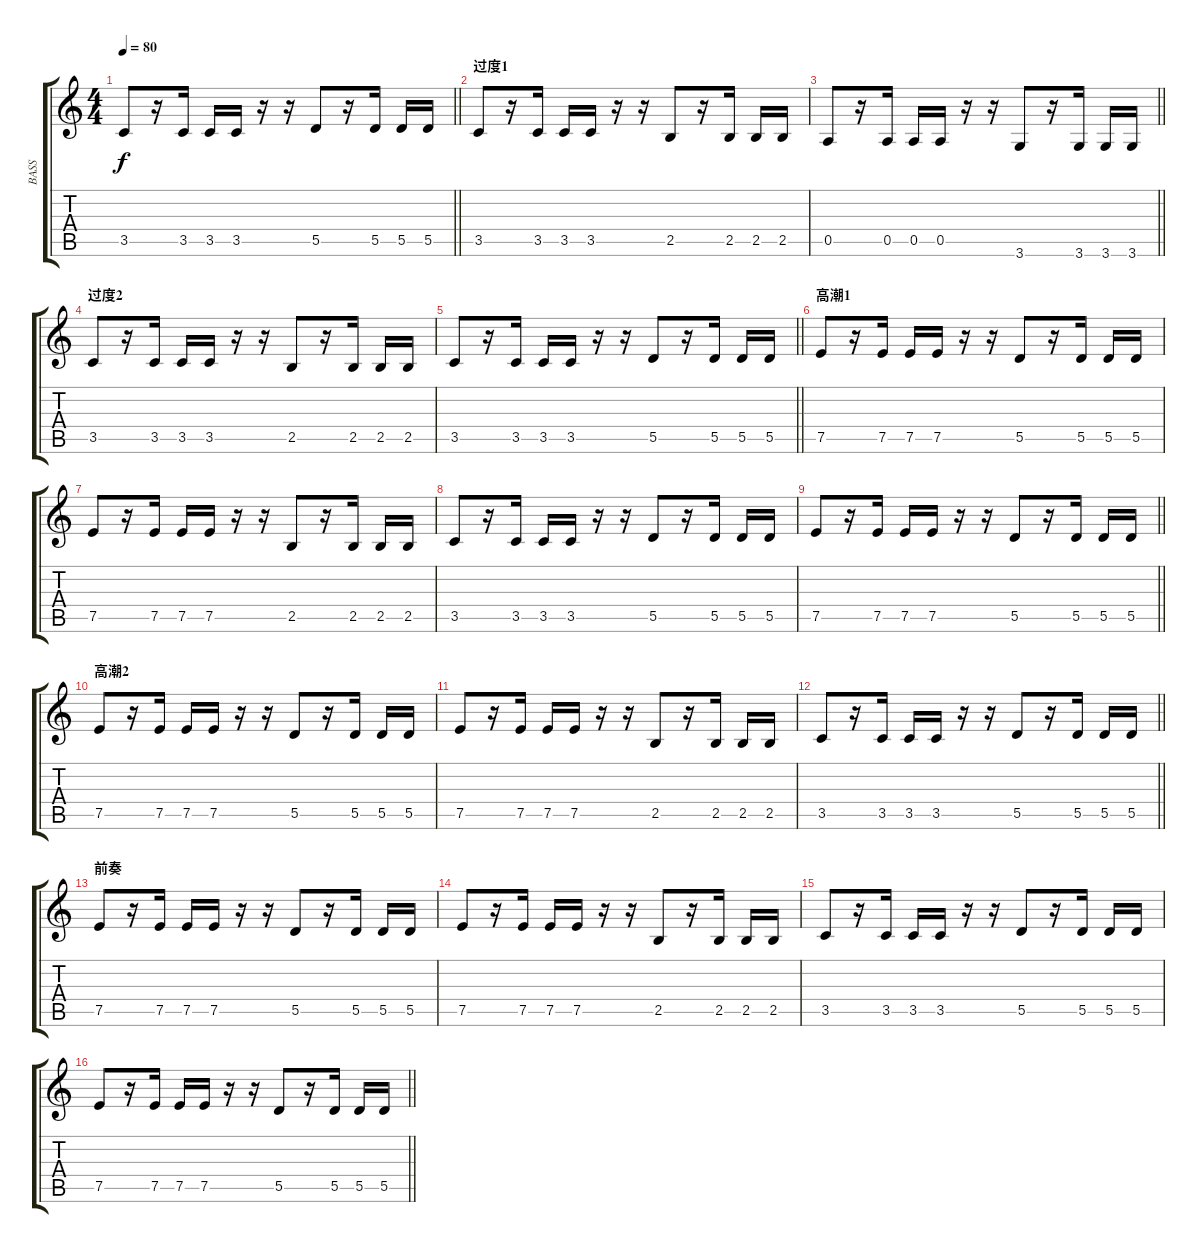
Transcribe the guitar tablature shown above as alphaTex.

\track ("BASS" "BASS") {instrument electricbassfinger bank 5}
\staff {score tabs}
\tuning (E4 B3 G3 D3 A2 E2) {hide}
\ts (4 4)
\tempo 80
\clef g2
\barLineRight lightlight
\ks c
3.5.8{dy f} r.16 3.5.16 3.5.16 3.5.16 r.16 r.16 5.5.8 r.16 5.5.16 5.5.16 5.5.16 |
\section ("" "过度1")
3.5.8 r.16 3.5.16 3.5.16 3.5.16 r.16 r.16 2.5.8 r.16 2.5.16 2.5.16 2.5.16 |
\barLineRight lightlight
0.5.8 r.16 0.5.16 0.5.16 0.5.16 r.16 r.16 3.6.8 r.16 3.6.16 3.6.16 3.6.16 |
\section ("" "过度2")
3.5.8 r.16 3.5.16 3.5.16 3.5.16 r.16 r.16 2.5.8 r.16 2.5.16 2.5.16 2.5.16 |
\barLineRight lightlight
3.5.8 r.16 3.5.16 3.5.16 3.5.16 r.16 r.16 5.5.8 r.16 5.5.16 5.5.16 5.5.16 |
\section ("" "高潮1")
7.5.8 r.16 7.5.16 7.5.16 7.5.16 r.16 r.16 5.5.8 r.16 5.5.16 5.5.16 5.5.16 |
7.5.8 r.16 7.5.16 7.5.16 7.5.16 r.16 r.16 2.5.8 r.16 2.5.16 2.5.16 2.5.16 |
3.5.8 r.16 3.5.16 3.5.16 3.5.16 r.16 r.16 5.5.8 r.16 5.5.16 5.5.16 5.5.16 |
\barLineRight lightlight
7.5.8 r.16 7.5.16 7.5.16 7.5.16 r.16 r.16 5.5.8 r.16 5.5.16 5.5.16 5.5.16 |
\section ("" "高潮2")
7.5.8 r.16 7.5.16 7.5.16 7.5.16 r.16 r.16 5.5.8 r.16 5.5.16 5.5.16 5.5.16 |
7.5.8 r.16 7.5.16 7.5.16 7.5.16 r.16 r.16 2.5.8 r.16 2.5.16 2.5.16 2.5.16 |
\barLineRight lightlight
3.5.8 r.16 3.5.16 3.5.16 3.5.16 r.16 r.16 5.5.8 r.16 5.5.16 5.5.16 5.5.16 |
\section ("" "前奏")
7.5.8 r.16 7.5.16 7.5.16 7.5.16 r.16 r.16 5.5.8 r.16 5.5.16 5.5.16 5.5.16 |
7.5.8 r.16 7.5.16 7.5.16 7.5.16 r.16 r.16 2.5.8 r.16 2.5.16 2.5.16 2.5.16 |
3.5.8 r.16 3.5.16 3.5.16 3.5.16 r.16 r.16 5.5.8 r.16 5.5.16 5.5.16 5.5.16 |
\barLineRight lightlight
7.5.8 r.16 7.5.16 7.5.16 7.5.16 r.16 r.16 5.5.8 r.16 5.5.16 5.5.16 5.5.16
